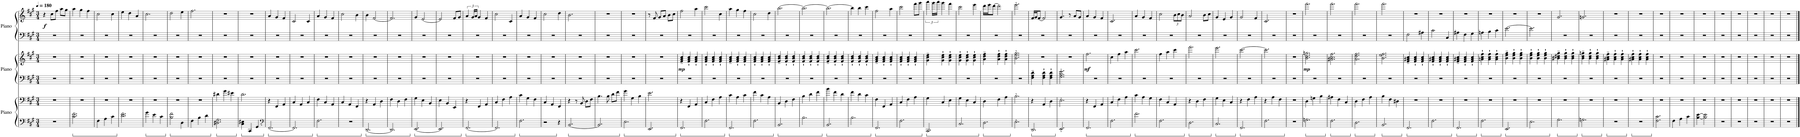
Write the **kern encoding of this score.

**kern	**kern	**kern	**kern	**dynam	**kern	**kern	**dynam
*part3	*part3	*part2	*part2	*part2	*part1	*part1	*part1
*staff6	*staff5	*staff4	*staff3	*staff3/4	*staff2	*staff1	*staff1/2
*I"Piano	*	*I"Piano	*	*	*I"Piano	*	*
*I'Pno.	*	*I'Pno.	*	*	*I'Pno.	*	*
*clefF4	*clefF4	*clefF4	*clefG2	*	*clefF4	*clefG2	*
*k[f#c#g#]	*k[f#c#g#]	*k[f#c#g#]	*k[f#c#g#]	*	*k[f#c#g#]	*k[f#c#g#]	*
*M3/4	*M3/4	*M3/4	*M3/4	*	*M3/4	*M3/4	*
*MM180	*MM180	*MM180	*MM180	*	*MM180	*MM180	*
=1	=1	=1	=1	=1	=1	=1	=1
!	!	!	!	!	!	!	!LO:DY:b
2.r	2.r	2.r	2.r	.	2.r	4r	f
.	.	.	.	.	.	8cc#\L	.
.	.	.	.	.	.	8ff#\J	.
.	.	.	.	.	.	8aa\L	.
.	.	.	.	.	.	8gg#\J	.
=2	=2	=2	=2	=2	=2	=2	=2
2.c#\ 2.f#\	2.r	2.r	2.r	.	2.r	4aa\	.
.	.	.	.	.	.	4gg#\	.
.	.	.	.	.	.	4ff#\	.
=3	=3	=3	=3	=3	=3	=3	=3
4F#\	2.r	2.r	2.r	.	2.r	2cc#\	.
4A\	.	.	.	.	.	.	.
4c#\	.	.	.	.	.	4cc#\	.
=4	=4	=4	=4	=4	=4	=4	=4
2.d\ 2.f#\	2.r	2.r	2.r	.	2.r	4ee\	.
.	.	.	.	.	.	4dd\	.
.	.	.	.	.	.	4a/	.
=5	=5	=5	=5	=5	=5	=5	=5
4g#\	2.r	2.r	2.r	.	2.r	2.cc#\	.
4e\	.	.	.	.	.	.	.
4c#\	.	.	.	.	.	.	.
=6	=6	=6	=6	=6	=6	=6	=6
2B\ 2f#\	2.r	2.r	2.r	.	2.r	2dd\	.
4D\	.	.	.	.	.	4ee\	.
=7	=7	=7	=7	=7	=7	=7	=7
4F#\	2.r	2.r	2.r	.	2.r	2.ff#\	.
4B\	.	.	.	.	.	.	.
4d\	.	.	.	.	.	.	.
=8	=8	=8	=8	=8	=8	=8	=8
2.D#X\ 2.G#\	4d#X\	2.r	2.r	.	2.r	2.r	.
.	4g#\	.	.	.	.	.	.
.	4e#X\	.	.	.	.	.	.
=9	=9	=9	=9	=9	=9	=9	=9
4C#\ 4E#X\	2.d\	2.r	2.r	.	2.r	2.r	.
4CC#/	.	.	.	.	.	.	.
4GG#/	.	.	.	.	.	.	.
=10	=10	=10	=10	=10	=10	=10	=10
*clefFv4	*	*	*	*	*	*	*
[2.FFF#/	4r	2.r	2.r	.	2.r	4a/	.
.	4FF#/	.	.	.	.	4g#/	.
.	4AA/	.	.	.	.	4f#/	.
=11	=11	=11	=11	=11	=11	=11	=11
2.FFF#/]	4C#/	2.r	2.r	.	2.r	2c#/	.
.	4AA/	.	.	.	.	.	.
.	4C#/	.	.	.	.	4c#/	.
=12	=12	=12	=12	=12	=12	=12	=12
2.FF#\	4F#\	2.r	2.r	.	2.r	4a/	.
.	4C#/	.	.	.	.	4g#/	.
.	4AA/	.	.	.	.	4f#/	.
=13	=13	=13	=13	=13	=13	=13	=13
2.r	4C#/	2.r	2.r	.	2.r	2cc#\	.
.	4AA/	.	.	.	.	.	.
.	4FF#/	.	.	.	.	4b\	.
=14	=14	=14	=14	=14	=14	=14	=14
[2.DDD/	4r	2.r	2.r	.	2.r	4b\	.
.	4AA/	.	.	.	.	[2f#/	.
.	4D\	.	.	.	.	.	.
=15	=15	=15	=15	=15	=15	=15	=15
2.DDD/]	4F#\	2.r	2.r	.	2.r	2.f#/]	.
.	4D\	.	.	.	.	.	.
.	4F#\	.	.	.	.	.	.
=16	=16	=16	=16	=16	=16	=16	=16
[2.EEE/	4G#\	2.r	2.r	.	2.r	4g#/	.
.	4E\	.	.	.	.	[2e/	.
.	4BB/	.	.	.	.	.	.
=17	=17	=17	=17	=17	=17	=17	=17
2.EEE/]	4E\	2.r	2.r	.	2.r	2e/]	.
.	4BB/	.	.	.	.	.	.
.	4EE/	.	.	.	.	8f#/L	.
.	.	.	.	.	.	8g#/J	.
=18	=18	=18	=18	=18	=18	=18	=18
[2.FFF#/	4r	2.r	2.r	.	2.r	6a/	.
.	.	.	.	.	.	24g#/LL	.
.	.	.	.	.	.	24a/JJ	.
.	4FF#/	.	.	.	.	4g#/	.
.	4AA/	.	.	.	.	4f#/	.
=19	=19	=19	=19	=19	=19	=19	=19
2.FFF#/]	4C#/	2.r	2.r	.	2.r	2cc#\	.
.	4F#\	.	.	.	.	.	.
.	4A\	.	.	.	.	4c#/	.
=20	=20	=20	=20	=20	=20	=20	=20
2.FF#\	4c#\	2.r	2.r	.	2.r	4a/	.
.	4G#\	.	.	.	.	4g#/	.
.	4F#\	.	.	.	.	4f#/	.
=21	=21	=21	=21	=21	=21	=21	=21
2r	4C#/	2.r	2.r	.	2.r	2cc#\	.
.	4AA/	.	.	.	.	.	.
4r	4FF#/	.	.	.	.	4dd\	.
=22	=22	=22	=22	=22	=22	=22	=22
[2.BBB/	4r	2.r	2.r	.	2.r	2.b\	.
.	8r	.	.	.	.	.	.
.	8BB/	.	.	.	.	.	.
.	8D\L	.	.	.	.	.	.
.	8F#\J	.	.	.	.	.	.
=23	=23	=23	=23	=23	=23	=23	=23
2.BBB/]	4.B\	2.r	2.r	.	2.r	2.r	.
.	8B\	.	.	.	.	.	.
.	8d\L	.	.	.	.	.	.
.	8f#\J	.	.	.	.	.	.
=24	=24	=24	=24	=24	=24	=24	=24
2.EE\	4g#\	2.r	2.r	.	2.r	2.r	.
.	4G#\	.	.	.	.	.	.
.	4B\	.	.	.	.	.	.
=25	=25	=25	=25	=25	=25	=25	=25
2.EEE/	2.e\	2.r	2.r	.	2.r	8r	.
.	.	.	.	.	.	8f#/	.
.	.	.	.	.	.	8g#/L	.
.	.	.	.	.	.	8a/J	.
.	.	.	.	.	.	8b\L	.
.	.	.	.	.	.	8cc#\J	.
=26	=26	=26	=26	=26	=26	=26	=26
!	!	!	!	!LO:DY:b	!	!	!
2.FFF#/	4r	2.r	4f#/~ 4a/~ 4cc#/~	mp	2.r	2ff#\	.
.	4FF#/	.	4f#/` 4a/` 4cc#/`	.	.	.	.
.	4AA/	.	4f#/` 4a/` 4cc#/`	.	.	4aa\	.
=27	=27	=27	=27	=27	=27	=27	=27
2.FF#\	4C#/	2.r	4f#/` 4a/` 4cc#/`	.	2.r	2ccc#\	.
.	4F#\	.	4f#/` 4a/` 4cc#/`	.	.	.	.
.	4A\	.	4f#/` 4a/` 4cc#/`	.	.	4cc#\	.
=28	=28	=28	=28	=28	=28	=28	=28
2.FFF#/	4c#\	2.r	4f#/~ 4a/~ 4cc#/~	.	2.r	4aa\	.
.	4A\	.	4f#/` 4a/` 4cc#/`	.	.	4gg#\	.
.	4c#\	.	4f#/` 4a/` 4cc#/`	.	.	4ff#\	.
=29	=29	=29	=29	=29	=29	=29	=29
2.FF#\	4f#\	2.r	4f#/` 4a/` 4cc#/`	.	2.r	2cc#\	.
.	4c#\	.	4f#/` 4a/` 4cc#/`	.	.	.	.
.	4A\	.	4f#/` 4a/` 4cc#/`	.	.	4dd\	.
=30	=30	=30	=30	=30	=30	=30	=30
2.BBB/	4BB/	2.r	4f#/~ 4b/~ 4dd/~	.	2.r	[2.bb\	.
.	4D\	.	4f#/` 4b/` 4dd/`	.	.	.	.
.	4F#\	.	4f#/` 4b/` 4dd/`	.	.	.	.
=31	=31	=31	=31	=31	=31	=31	=31
2.BB\	4B\	2.r	4f#/` 4b/` 4dd/`	.	2.r	2.bb\_	.
.	4d\	.	4f#/` 4b/` 4dd/`	.	.	.	.
.	4f#\	.	4f#/` 4b/` 4dd/`	.	.	.	.
=32	=32	=32	=32	=32	=32	=32	=32
2.BBB/	4b\	2.r	4f#/~ 4b/~ 4dd/~	.	2.r	2.bb\_	.
.	4f#\	.	4f#/` 4b/` 4dd/`	.	.	.	.
.	4d\	.	4f#/` 4b/` 4dd/`	.	.	.	.
=33	=33	=33	=33	=33	=33	=33	=33
2.BB\	4f#\	2.r	4f#/` 4b/` 4dd/`	.	2.r	4bb\]	.
.	4d\	.	4f#/` 4b/` 4dd/`	.	.	4bb\	.
.	4c#\	.	4f#/` 4b/` 4dd/`	.	.	4ccc#\	.
=34	=34	=34	=34	=34	=34	=34	=34
2.FFF#/	4F#\	2.r	4f#/~ 4a/~ 4cc#/~	.	2.r	2ff#\	.
.	4FF#/	.	4f#/` 4a/` 4cc#/`	.	.	.	.
.	4AA/	.	4f#/` 4a/` 4cc#/`	.	.	4aa\	.
=35	=35	=35	=35	=35	=35	=35	=35
2.FF#\	4C#/	2.r	4f#/` 4a/` 4cc#/`	.	2.r	2ccc#\	.
.	4F#\	.	4f#/` 4a/` 4cc#/`	.	.	.	.
.	4A\	.	4f#/` 4a/` 4cc#/`	.	.	8fff#\L	.
.	.	.	.	.	.	8ggg#\J	.
=36	=36	=36	=36	=36	=36	=36	=36
2.CCC#/	4G#\	2.r	4g#\~ 4cc#\~ 4ee\~	.	2.r	6aaa\	.
.	.	.	.	.	.	24ggg#\LL	.
.	.	.	.	.	.	24aaa\JJ	.
.	4C#/	.	4g#\` 4cc#\` 4ee\`	.	.	4ggg#\	.
.	4E\	.	4g#\` 4cc#\` 4ee\`	.	.	4fff#\	.
=37	=37	=37	=37	=37	=37	=37	=37
2.CC#/	4G#\	2.r	4g#\` 4cc#\` 4ee\`	.	2.r	2ccc#\	.
.	4E\	.	4g#\` 4cc#\` 4ee\`	.	.	.	.
.	4C#/	.	4g#\` 4cc#\` 4ee\`	.	.	4eee\	.
=38	=38	=38	=38	=38	=38	=38	=38
2.DD\	4D\	2.r	4a\~ 4dd\~ 4ff#\~	.	2.r	16ddd\LL	.
.	.	.	.	.	.	16eee\J	.
.	.	.	.	.	.	[8ddd\J	.
.	4F#\	.	4a\` 4dd\` 4ff#\`	.	.	2ddd\]	.
.	4A\	.	4a\` 4dd\` 4ff#\`	.	.	.	.
=39	=39	=39	=39	=39	=39	=39	=39
2.EE'\	2.B'\	2.r	2.b\' 2.ee\' 2.gg#\'	.	2.r	2.eee'\	.
=40	=40	=40	=40	=40	=40	=40	=40
2.DDD/	4r	4F#\~ 4A\~ 4d\~	2.r	.	2.r	16f#/LL	.
.	.	.	.	.	.	16g#/J	.
.	.	.	.	.	.	[8f#/J	.
.	4AA/	4F#\` 4A\` 4d\`	.	.	.	2f#/]	.
.	4D\	4F#\` 4A\` 4d\`	.	.	.	.	.
=41	=41	=41	=41	=41	=41	=41	=41
2.EEE'/	2.E'\	2.G#\' 2.B\' 2.e\'	2.r	.	2.r	4.g#/	.
.	.	.	.	.	.	8r	.
.	.	.	.	.	.	8a/L	.
.	.	.	.	.	.	8g#/J	.
=42	=42	=42	=42	=42	=42	=42	=42
!	!	!	!	!LO:DY:b	!	!	!
2.FFF#/	4r	2.r	2.ff#\	mf	2.r	4a/	.
.	4FF#/	.	.	.	.	4g#/	.
.	4AA/	.	.	.	.	4f#/	.
=43	=43	=43	=43	=43	=43	=43	=43
2.FF#\	4C#/	2.r	4cc#\	.	2.r	2.c#/	.
.	4F#\	.	4ff#\	.	.	.	.
.	4A\	.	4aa\	.	.	.	.
=44	=44	=44	=44	=44	=44	=44	=44
2.F#\	4c#\	2.r	2.ccc#\	.	2.r	4a/	.
.	4A\	.	.	.	.	4g#/	.
.	4G#\	.	.	.	.	4f#/	.
=45	=45	=45	=45	=45	=45	=45	=45
2.FF#\	4F#\	2.r	4ff#\	.	2.r	2cc#\	.
.	4C#/	.	4aa\	.	.	.	.
*	*	*	*	*	*	*Xbrackettup	*
.	4AA/	.	4ccc#\	.	.	12b\L	.
.	.	.	.	.	.	12cc#\	.
.	.	.	.	.	.	12b\J	.
=46	=46	=46	=46	=46	=46	=46	=46
2.DD\	4r	2.r	2.fff#\	.	2.r	2a/	.
.	4D\	.	.	.	.	.	.
.	4F#\	.	.	.	.	8b\L	.
.	.	.	.	.	.	8cc#\J	.
=47	=47	=47	=47	=47	=47	=47	=47
2.CC#/	4G#\	2.r	2.eee\	.	2.r	4g#/	.
.	4E\	.	.	.	.	4e/	.
.	4C#/	.	.	.	.	4g#/	.
=48	=48	=48	=48	=48	=48	=48	=48
2.FFF#/	4r	2.r	[2.ccc#\	.	2.r	2g#/	.
.	4F#\	.	.	.	.	.	.
.	4A\	.	.	.	.	4f#/	.
=49	=49	=49	=49	=49	=49	=49	=49
2.FF#\	4r	2.r	2.ccc#\]	.	2.r	2.c#/	.
.	4A\	.	.	.	.	.	.
.	4F#\	.	.	.	.	.	.
=50	=50	=50	=50	=50	=50	=50	=50
2.r	2.r	2.r	2.r	.	2.r	2.r	.
=51	=51	=51	=51	=51	=51	=51	=51
!	!	!	!	!LO:DY:b	!	!	!
2.GGn\	4D\	2.r	2.b\ 2.dd\ 2.ggn\	mp	2.r	2.fff#\	.
.	4Gn\	.	.	.	.	.	.
.	4B\	.	.	.	.	.	.
=52	=52	=52	=52	=52	=52	=52	=52
2.FF#\	4A#X\	2.r	2.a#X\ 2.cc#\ 2.ff#\	.	2.r	2.fff#\	.
.	4F#\	.	.	.	.	.	.
.	4C#/	.	.	.	.	.	.
=53	=53	=53	=53	=53	=53	=53	=53
2.DD\	4D\	2.r	2.a\ 2.dd\ 2.ff#\	.	2.r	2.fff#\	.
.	4F#\	.	.	.	.	.	.
.	4A\	.	.	.	.	.	.
=54	=54	=54	=54	=54	=54	=54	=54
2.BBB/	4B\	2.r	2.b\ 2.ee\ 2.ff#\	.	2.r	2.fff#\	.
.	4F#\	.	.	.	.	.	.
.	4D#X\	.	.	.	.	.	.
=55	=55	=55	=55	=55	=55	=55	=55
2.FFF#/	2.r	2.r	4f#/~ 4a#X/~ 4cc#/~	.	2F#\	2.r	.
.	.	.	4f#/` 4a#/` 4cc#/`	.	.	.	.
.	.	.	4f#/` 4a#/` 4cc#/`	.	4A#X\	.	.
=56	=56	=56	=56	=56	=56	=56	=56
2.FF#\	2.r	2.r	4f#/` 4a#X/` 4cc#/`	.	2c#\	2.r	.
.	.	.	4f#/` 4a#/` 4cc#/`	.	.	.	.
.	.	.	4f#/` 4a#/` 4cc#/`	.	4C#/	.	.
=57	=57	=57	=57	=57	=57	=57	=57
2.FFF#/	2.r	2.r	4f#/~ 4a#X/~ 4cc#/~	.	4A#X\	2.r	.
.	.	.	4f#/` 4a#/` 4cc#/`	.	4F#\	.	.
.	.	.	4f#/` 4a#/` 4cc#/`	.	4G#\	.	.
=58	=58	=58	=58	=58	=58	=58	=58
2.FF#\	2.r	2.r	4an\` 4cc#\` 4ff#\`	.	4An\	2.r	.
.	.	.	4a\` 4cc#\` 4ff#\`	.	4B\	.	.
.	.	.	4a\` 4cc#\` 4ff#\`	.	4c#\	.	.
=59	=59	=59	=59	=59	=59	=59	=59
2.EEE/	2.r	2.r	4b\~ 4ee\~ 4gg#\~	.	[2.e\	2.r	.
.	.	.	4b\` 4ee\` 4gg#\`	.	.	.	.
.	.	.	4b\` 4ee\` 4gg#\`	.	.	.	.
=60	=60	=60	=60	=60	=60	=60	=60
2.EE\	2.r	2.r	4b\` 4ee\` 4gg#\`	.	2.e\]	2.r	.
.	.	.	4b\` 4ee\` 4gg#\`	.	.	.	.
.	.	.	4b\` 4ee\` 4gg#\`	.	.	.	.
=61	=61	=61	=61	=61	=61	=61	=61
2.GG#\	2.r	2.r	4b#X\~ 4dd#X\~ 4gg#\~	.	2.r	2.g#/	.
.	.	.	4b#\` 4dd#\` 4gg#\`	.	.	.	.
.	.	.	4b#\` 4dd#\` 4gg#\`	.	.	.	.
=62	=62	=62	=62	=62	=62	=62	=62
2.GGn\	2.r	2.r	4b\~ 4dd\~ 4ggn\~	.	2.r	2.gn/	.
.	.	.	4b\` 4dd\` 4gg\`	.	.	.	.
.	.	.	4b\` 4dd\` 4gg\`	.	.	.	.
=63	=63	=63	=63	=63	=63	=63	=63
2.r	2.r	2.r	4a#X\~ 4cc#\~ 4ff#\~	.	2.r	2.r	.
.	.	.	4a#\` 4cc#\` 4ff#\`	.	.	.	.
.	.	.	4a#\` 4cc#\` 4ff#\`	.	.	.	.
=64	=64	=64	=64	=64	=64	=64	=64
2.r	2.r	2.r	4a#X\` 4cc#\` 4ff#\`	.	2.r	2.r	.
.	.	.	4a#\` 4cc#\` 4ff#\`	.	.	.	.
.	.	.	4a#\` 4cc#\` 4ff#\`	.	.	.	.
=65	=65	=65	=65	=65	=65	=65	=65
2.FF#\ 2.C#\	2.r	2.r	2.r	.	2.r	2.r	.
=66	=66	=66	=66	=66	=66	=66	=66
4FF#\	2.r	2.r	2.r	.	2.r	2.r	.
4AA\	.	.	.	.	.	.	.
4C#\	.	.	.	.	.	.	.
=67	=67	=67	=67	=67	=67	=67	=67
[4BB\ [4E\	2.r	2.r	2.r	.	2.r	2.r	.
2BB\] 2E\]	.	.	.	.	.	.	.
=68	=68	=68	=68	=68	=68	=68	=68
2.r	2.r	2.r	2.r	.	2.r	2.r	.
=69	=69	=69	=69	=69	=69	=69	=69
2.r	2.r	2.r	2.r	.	2.r	2.r	.
=70	=70	=70	=70	=70	=70	=70	=70
2.r	2.r	2.r	2.r	.	2.r	2.r	.
=71	=71	=71	=71	=71	=71	=71	=71
2.r	2.r	2.r	2.r	.	2.r	2.r	.
=72	=72	=72	=72	=72	=72	=72	=72
2.r	2.r	2.r	2.r	.	2.r	2.r	.
==	==	==	==	==	==	==	==
*-	*-	*-	*-	*-	*-	*-	*-
